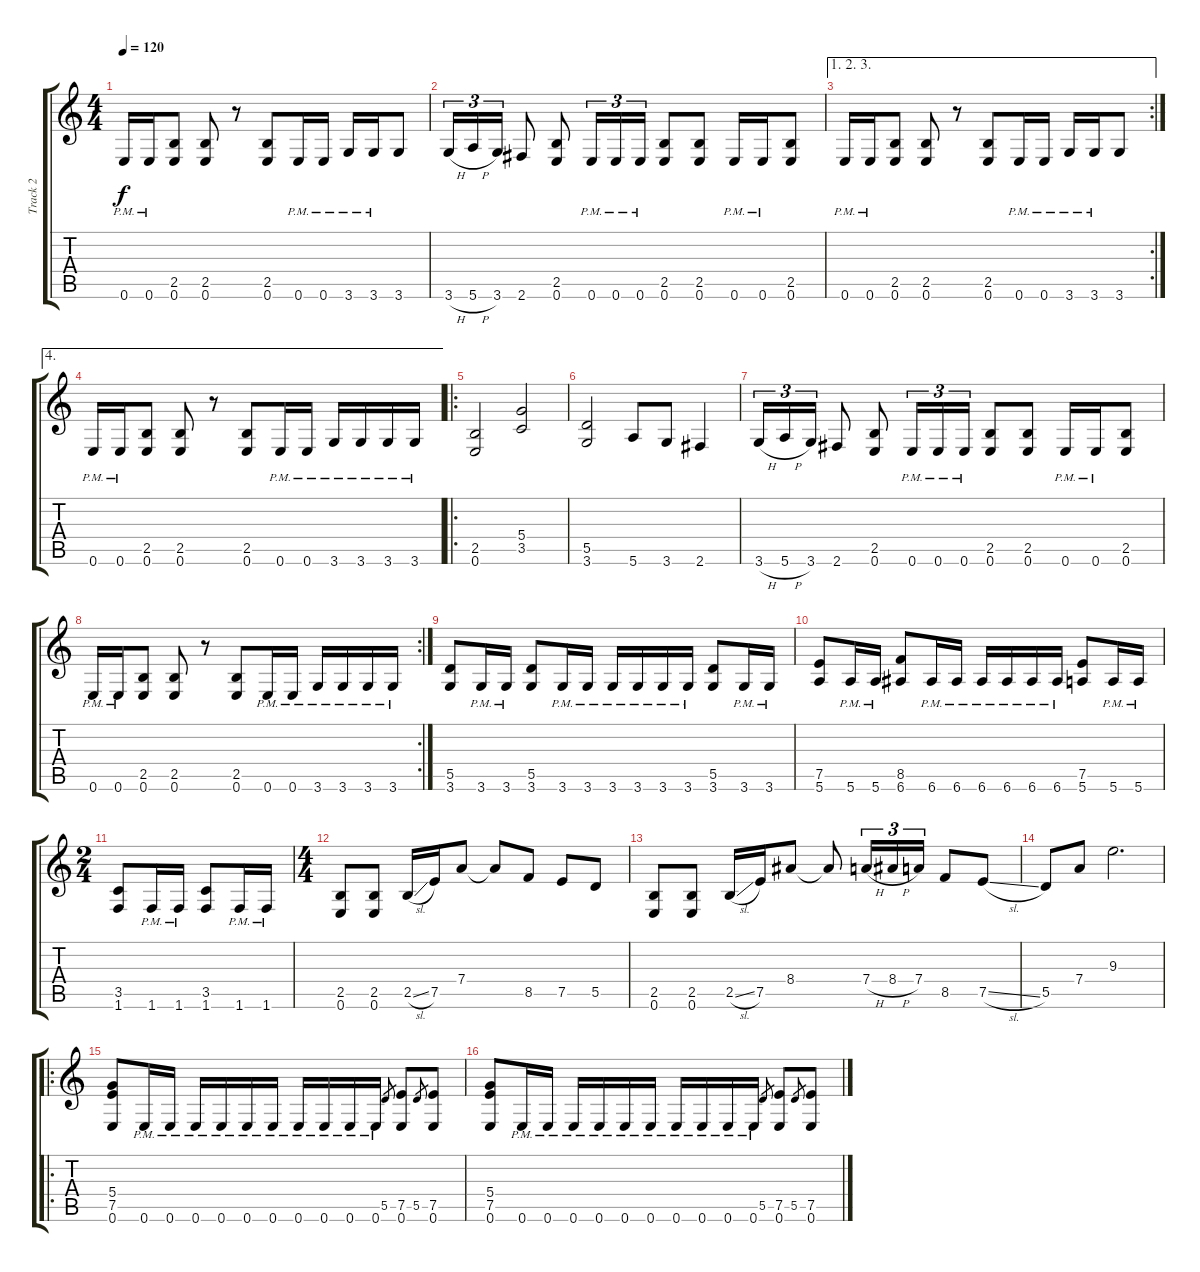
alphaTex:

\track ("Track 2" "Track 2") {instrument distortionguitar}
\staff {score tabs}
\tuning (E4 B3 G3 D3 A2 E2) {hide}
\ts (4 4)
\tempo 120
\clef g2
\ks c
0.6{pm}.16{dy f} 0.6{pm}.16 (2.5 0.6).8 (2.5 0.6).8 r.8 (2.5 0.6).8 0.6{pm}.16 0.6{pm}.16 3.6{pm}.16 3.6{pm}.16 3.6.8 |
3.6{h}.16{tu (3 2)} 5.6{h}.16{tu (3 2)} 3.6.16{tu (3 2)} 2.6.8 (2.5 0.6).8 0.6{pm}.16{tu (3 2)} 0.6{pm}.16{tu (3 2)} 0.6{pm}.16{tu (3 2)} (2.5 0.6).8 (2.5 0.6).8 0.6{pm}.16 0.6{pm}.16 (2.5 0.6).8 |
\ae (1 2 3)
\rc 2
0.6{pm}.16 0.6{pm}.16 (2.5 0.6).8 (2.5 0.6).8 r.8 (2.5 0.6).8 0.6{pm}.16 0.6{pm}.16 3.6{pm}.16 3.6{pm}.16 3.6.8 |
\ae 4
0.6{pm}.16 0.6{pm}.16 (2.5 0.6).8 (2.5 0.6).8 r.8 (2.5 0.6).8 0.6{pm}.16 0.6{pm}.16 3.6{pm}.16 3.6{pm}.16 3.6{pm}.16 3.6{pm}.16 |
\ro
(2.5 0.6).2 (5.4 3.5).2 |
(5.5 3.6).2 5.6.8 3.6.8 2.6.4 |
3.6{h}.16{tu (3 2)} 5.6{h}.16{tu (3 2)} 3.6.16{tu (3 2)} 2.6.8 (2.5 0.6).8 0.6{pm}.16{tu (3 2)} 0.6{pm}.16{tu (3 2)} 0.6{pm}.16{tu (3 2)} (2.5 0.6).8 (2.5 0.6).8 0.6{pm}.16 0.6{pm}.16 (2.5 0.6).8 |
\rc 2
0.6{pm}.16 0.6{pm}.16 (2.5 0.6).8 (2.5 0.6).8 r.8 (2.5 0.6).8 0.6{pm}.16 0.6{pm}.16 3.6{pm}.16 3.6{pm}.16 3.6{pm}.16 3.6{pm}.16 |
(5.5 3.6).8 3.6{pm}.16 3.6{pm}.16 (5.5 3.6).8 3.6{pm}.16 3.6{pm}.16 3.6{pm}.16 3.6{pm}.16 3.6{pm}.16 3.6{pm}.16 (5.5 3.6).8 3.6{pm}.16 3.6{pm}.16 |
(7.5 5.6).8 5.6{pm}.16 5.6{pm}.16 (8.5 6.6).8 6.6{pm}.16 6.6{pm}.16 6.6{pm}.16 6.6{pm}.16 6.6{pm}.16 6.6{pm}.16 (7.5 5.6).8 5.6{pm}.16 5.6{pm}.16 |
\ts (2 4)
(3.5 1.6).8 1.6{pm}.16 1.6{pm}.16 (3.5 1.6).8 1.6{pm}.16 1.6{pm}.16 |
\ts (4 4)
(2.5 0.6).8 (2.5 0.6).8 2.5{sl}.16 7.5.16 7.4.8 7.4{t}.8 8.5.8 7.5.8 5.5.8 |
(2.5 0.6).8 (2.5 0.6).8 2.5{sl}.16 7.5.16 8.4.8 8.4{t}.8 7.4{h}.16{tu (3 2)} 8.4{h}.16{tu (3 2)} 7.4.16{tu (3 2)} 8.5.8 7.5{sl}.8 |
5.5.8 7.4.8 9.3.2{d} |
\ro
(5.4 7.5 0.6).8 0.6{pm}.16 0.6{pm}.16 0.6{pm}.16 0.6{pm}.16 0.6{pm}.16 0.6{pm}.16 0.6{pm}.16 0.6{pm}.16 0.6{pm}.16 0.6{pm}.16 5.5.8{gr} (7.5 0.6).8 5.5.8{gr} (7.5 0.6).8 |
(5.4 7.5 0.6).8 0.6{pm}.16 0.6{pm}.16 0.6{pm}.16 0.6{pm}.16 0.6{pm}.16 0.6{pm}.16 0.6{pm}.16 0.6{pm}.16 0.6{pm}.16 0.6{pm}.16 5.5.8{gr} (7.5 0.6).8 5.5.8{gr} (7.5 0.6).8
